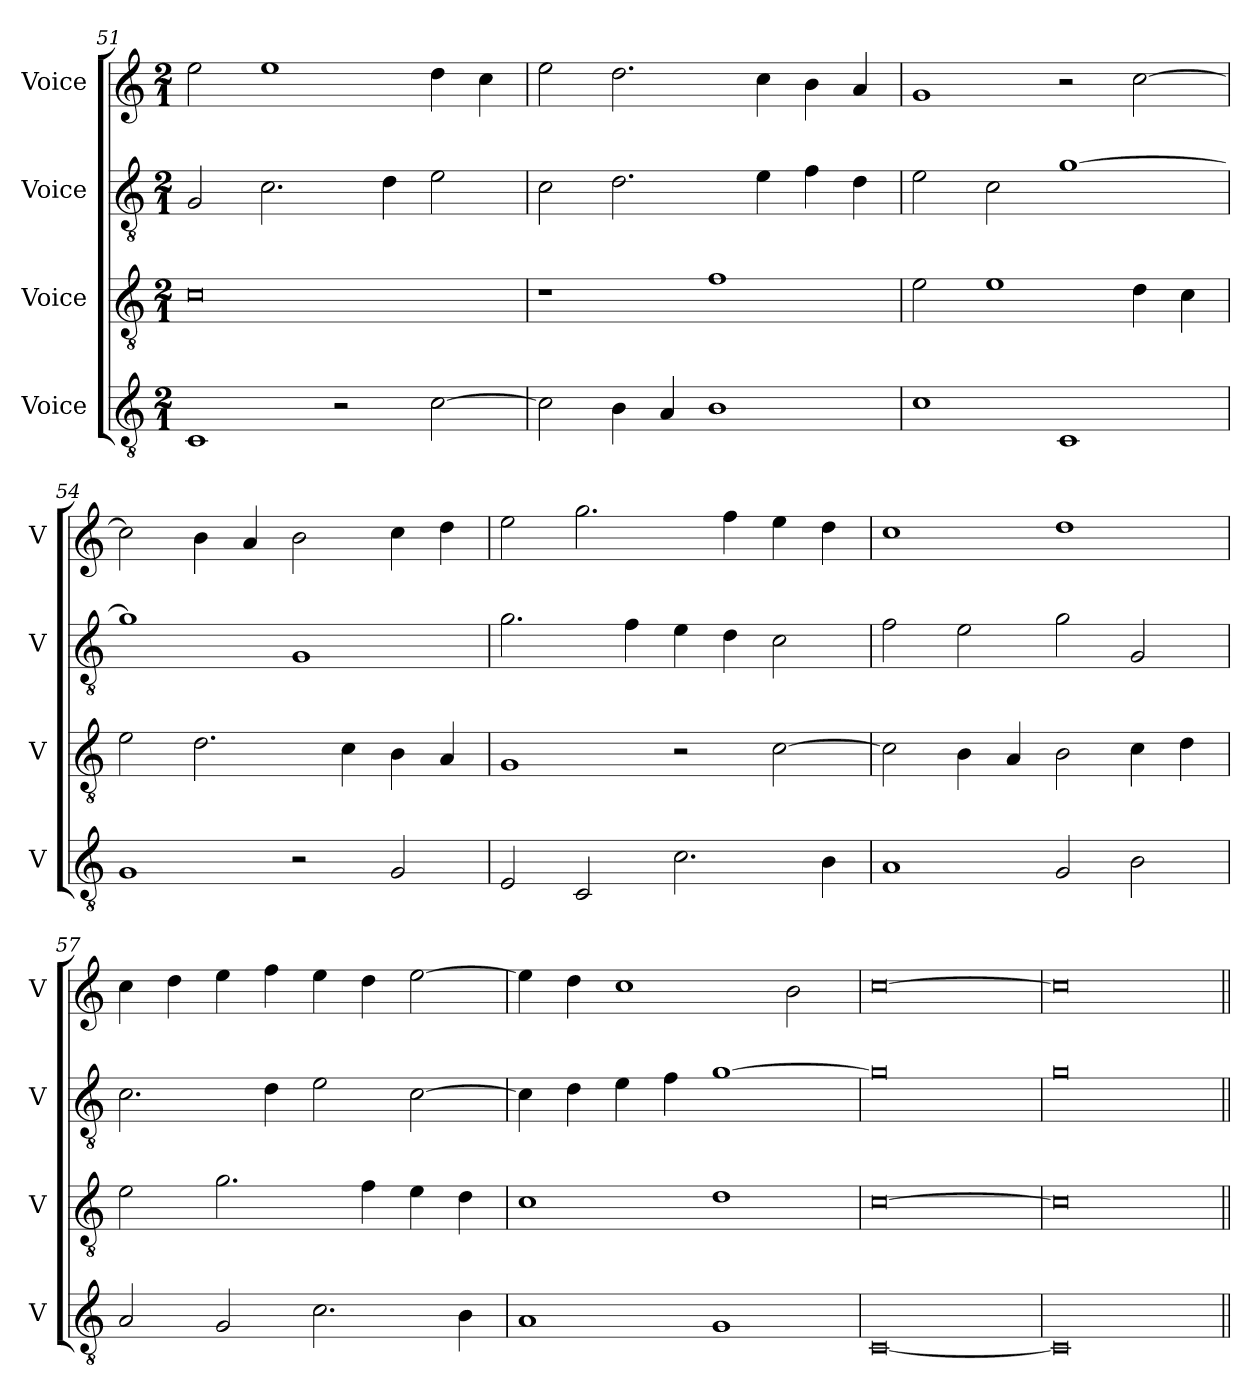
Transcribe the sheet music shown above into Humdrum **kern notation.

**kern	**kern	**kern	**kern
*part4	*part3	*part2	*part1
*staff4	*staff3	*staff2	*staff1
*I"Voice	*I"Voice	*I"Voice	*I"Voice
*I'V	*I'V	*I'V	*I'V
*clefGv2	*clefGv2	*clefGv2	*clefG2
*k[]	*k[]	*k[]	*k[]
*M2/1	*M2/1	*M2/1	*M2/1
=51	=51	=51	=51
1C	0c	2G/	2ee\
.	.	2.c\	1ee
2r	.	.	.
.	.	4d\	.
[2c\	.	2e\	4dd\
.	.	.	4cc\
!!LO:LB:g=z
=52	=52	=52	=52
2c\]	1r	2c\	2ee\
4B\	.	2.d\	2.dd\
4A/	.	.	.
1B	1f	.	.
.	.	4e\	4cc\
.	.	4f\	4b\
.	.	4d\	4a/
=53	=53	=53	=53
1c	2e\	2e\	1g
.	1e	2c\	.
1C	.	[1g	2r
.	4d\	.	[2cc\
.	4c\	.	.
=54	=54	=54	=54
1G	2e\	1g]	2cc\]
.	2.d\	.	4b\
.	.	.	4a/
2r	.	1G	2b\
.	4c\	.	.
2G/	4B\	.	4cc\
.	4A/	.	4dd\
!!LO:LB:g=z
=55	=55	=55	=55
2E/	1G	2.g\	2ee\
2C/	.	.	2.gg\
.	.	4f\	.
2.c\	2r	4e\	.
.	.	4d\	4ff\
.	[2c\	2c\	4ee\
4B\	.	.	4dd\
=56	=56	=56	=56
1A	2c\]	2f\	1cc
.	4B\	2e\	.
.	4A/	.	.
2G/	2B\	2g\	1dd
2B\	4c\	2G/	.
.	4d\	.	.
=57	=57	=57	=57
2A/	2e\	2.c\	4cc\
.	.	.	4dd\
2G/	2.g\	.	4ee\
.	.	4d\	4ff\
2.c\	.	2e\	4ee\
.	4f\	.	4dd\
.	4e\	[2c\	[2ee\
4B\	4d\	.	.
!!LO:PB:g=z
=58	=58	=58	=58
1A	1c	4c\]	4ee\]
.	.	4d\	4dd\
.	.	4e\	1cc
.	.	4f\	.
1G	1d	[1g	.
.	.	.	2b\
=59	=59	=59	=59
[0C	[0c	0g]	[0cc
=60	=60	=60	=60
0C]	0c]	0g	0cc]
=||	=||	=||	=||
*-	*-	*-	*-
